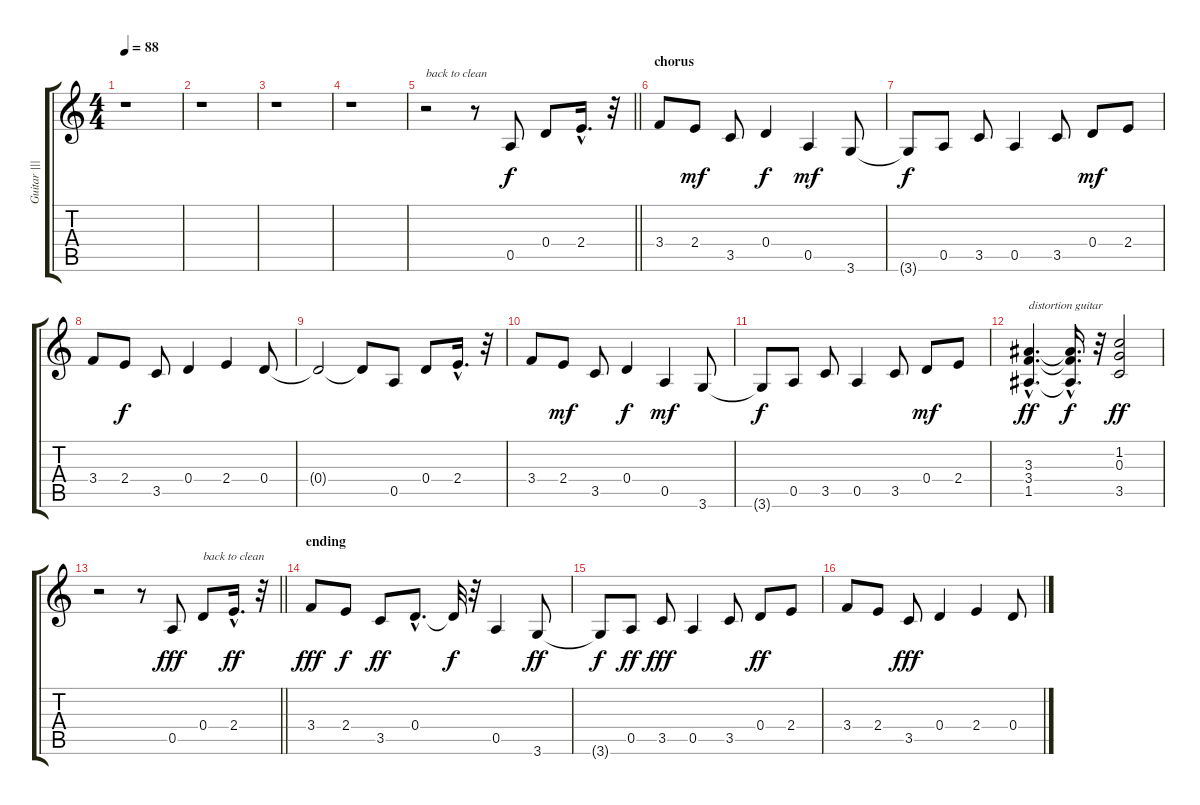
\track ("Guitar ||| (clean)" "Guitar |||") {instrument electricguitarclean}
\staff {score tabs}
\tuning (E4 B3 G3 D3 A2 E2) {hide}
\ts (4 4)
\tempo 88
\clef g2
\ks c
r.1{dy ff} |
r.1 |
r.1 |
r.1 |
\barLineRight lightlight
r.2{txt "back to clean" instrument electricguitarclean} r.8 0.5.8{dy f} 0.4.8 2.4{hac}.16{d} r.32 |
\section ("" "chorus")
3.4.8 2.4.8{dy mf} 3.5.8 0.4.4{dy f} 0.5.4{dy mf} 3.6.8 |
3.6{t}.8{dy f} 0.5.8 3.5.8 0.5.4 3.5.8 0.4.8{dy mf} 2.4.8 |
3.4.8 2.4.8{dy f} 3.5.8 0.4.4 2.4.4 0.4.8 |
0.4{t}.2 0.4{t}.8 0.5.8 0.4.8 2.4{hac}.16{d} r.32 |
3.4.8 2.4.8{dy mf} 3.5.8 0.4.4{dy f} 0.5.4{dy mf} 3.6.8 |
3.6{t}.8{dy f} 0.5.8 3.5.8 0.5.4 3.5.8 0.4.8{dy mf} 2.4.8 |
(3.3{hac} 3.4{hac} 1.5{hac}).4{d txt "distortion guitar" dy ff instrument distortionguitar} (3.3{hac t} 3.4{hac t} 1.5{hac t}).16{d dy f} r.32 (1.2 0.3 3.5).2{dy ff} |
\barLineRight lightlight
r.2 r.8 0.5.8{dy fff instrument electricguitarclean} 0.4.8{txt "back to clean"} 2.4{hac}.16{d dy ff} r.32 |
\section ("" "ending")
3.4.8{dy fff} 2.4.8{dy f} 3.5.8{dy ff} 0.4{hac}.8{d} 0.4{t}.32{dy f} r.32 0.5.4 3.6.8{dy ff} |
3.6{t}.8{dy f} 0.5.8{dy ff} 3.5.8{dy fff} 0.5.4 3.5.8 0.4.8{dy ff} 2.4.8 |
3.4.8 2.4.8 3.5.8{dy fff} 0.4.4 2.4.4 0.4.8
